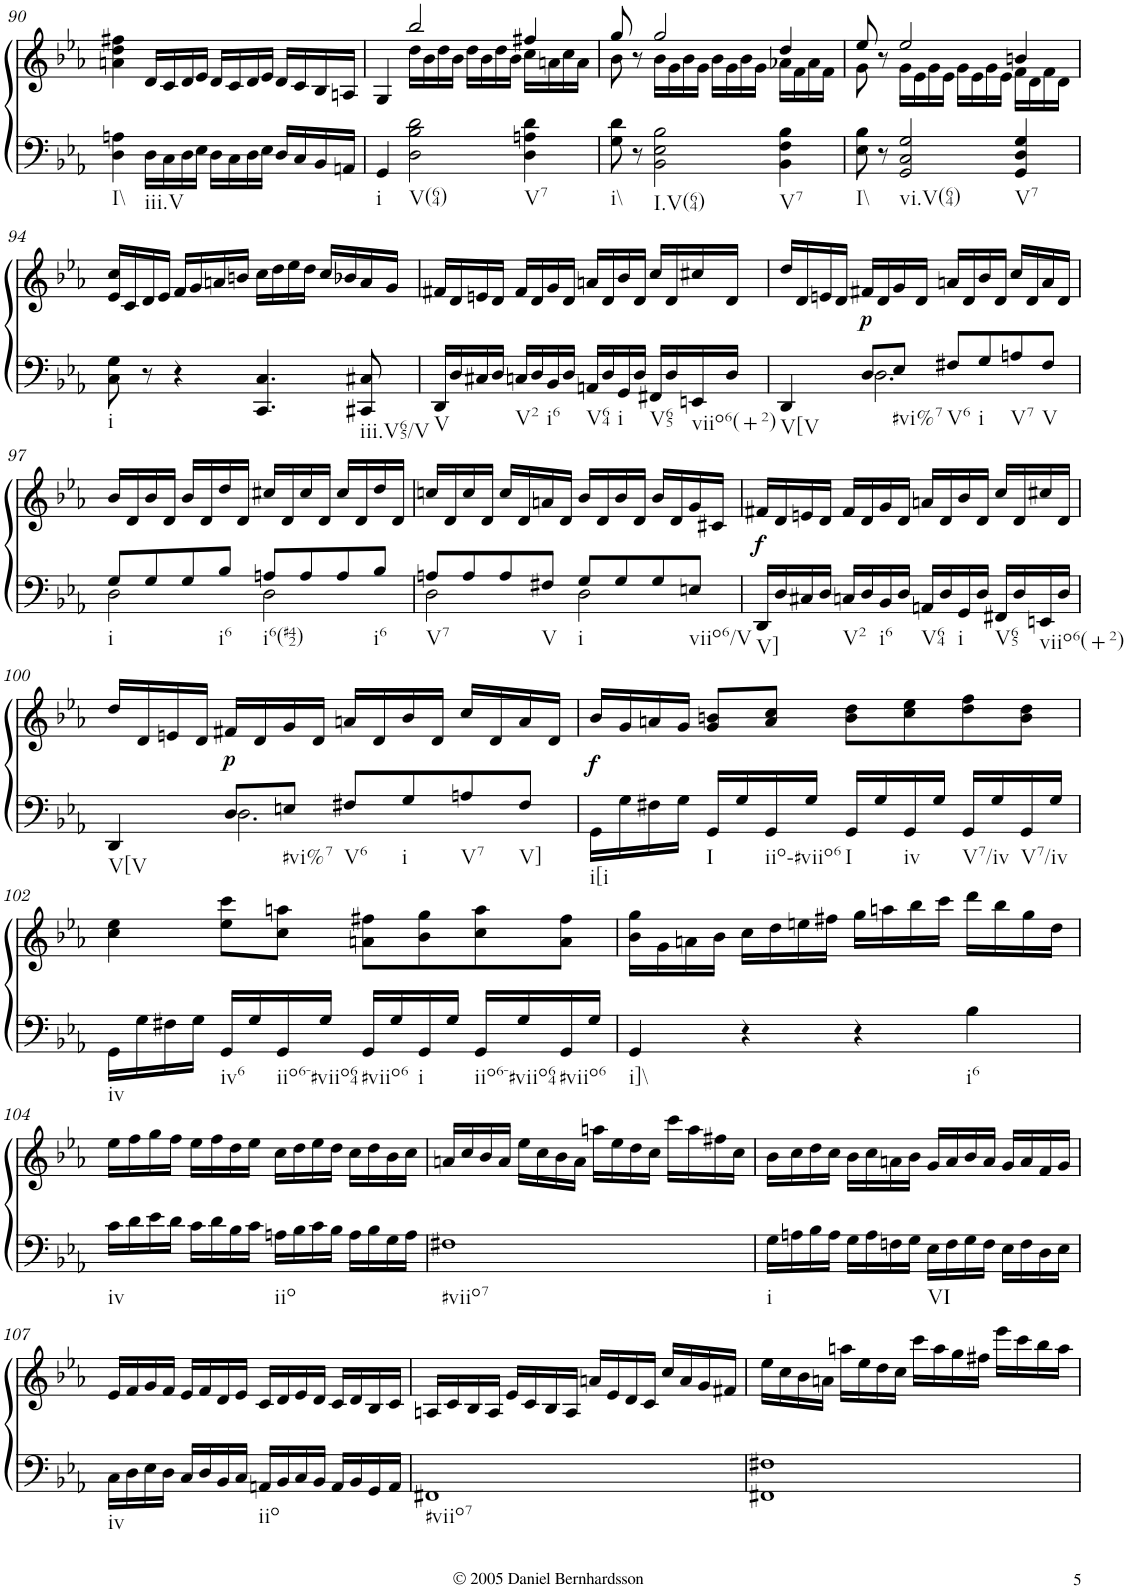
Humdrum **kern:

**kern	**kern	**dynam
*part1	*part1	*part1
*staff2	*staff1	*staff1/2
*I"Piano	*	*
*I'Pno.	*	*
!!LO:PB:g=z
*clefG2	*clefG2	*
*k[b-e-a-]	*k[b-e-a-]	*
*E-:	*E-:	*
*M4/4	*M4/4	*
*met(c)	*met(c)	*
=90	=90	=90
!LO:TX:b:t=I\\	!	!
4D\ 4An\	4an\ 4dd\ 4ff#X\	.
!LO:TX:b:t=iii.V	!	!
16D\LL	16d/LL	.
16C\	16c/	.
16D\	16d/	.
16E-\JJ	16e-/JJ	.
16D\LL	16d/LL	.
16C\	16c/	.
16D\	16d/	.
16E-\JJ	16e-/JJ	.
16D/LL	16d/LL	.
16C/	16c/	.
16BB-/	16B-/	.
16AAn/JJ	16An/JJ	.
=91	=91	=91
*	*^	*
!LO:TX:b:t=i	!	!	!
4GG/	4G/	4ryy	.
!LO:TX:b:t=V(64)	!	!	!
2D\ 2B-\ 2d\	2bb-/	16dd\LL	.
.	.	16b-\	.
.	.	16dd\	.
.	.	16b-\JJ	.
.	.	16dd\LL	.
.	.	16b-\	.
.	.	16dd\	.
.	.	16b-\JJ	.
!LO:TX:b:t=V7	!	!	!
4D\ 4An\ 4d\	4ff#X/	16cc\LL	.
.	.	16an\	.
.	.	16cc\	.
.	.	16a\JJ	.
=92	=92	=92	=92
!LO:TX:b:t=i\\	!	!	!
8G\ 8d\	8gg/	8b-\	.
8r	8r	8ryy	.
!LO:TX:b:t=I.V(64)	!	!	!
2BB-\ 2E-\ 2B-\	2gg/	16b-\LL	.
.	.	16g\	.
.	.	16b-\	.
.	.	16g\JJ	.
.	.	16b-\LL	.
.	.	16g\	.
.	.	16b-\	.
.	.	16g\JJ	.
!LO:TX:b:t=V7	!	!	!
4BB-\ 4F\ 4B-\	4dd/	16a-X\LL	.
.	.	16f\	.
.	.	16a-\	.
.	.	16f\JJ	.
=93	=93	=93	=93
!LO:TX:b:t=I\\	!	!	!
8E-\ 8B-\	8ee-/	8g\	.
8r	8r	8ryy	.
!LO:TX:b:t=vi.V(64)	!	!	!
2GG/ 2C/ 2G/	2ee-/	16g\LL	.
.	.	16e-\	.
.	.	16g\	.
.	.	16e-\JJ	.
.	.	16g\LL	.
.	.	16e-\	.
.	.	16g\	.
.	.	16e-\JJ	.
!LO:TX:b:t=V7	!	!	!
4GG/ 4D/ 4G/	4bn/	16f\LL	.
.	.	16d\	.
.	.	16f\	.
.	.	16d\JJ	.
!!LO:LB:g=z
=94	=94	=94	=94
!LO:TX:b:t=i	!	!	!
*	*v	*v	*
8C\ 8G\	16e-/ 16cc/LL	.
.	16c/	.
8r	16d/	.
.	16e-/JJ	.
4r	16f/LL	.
.	16g/	.
.	16an/	.
.	16bn/JJ	.
4.CC/ 4.C/	16cc\LL	.
.	16dd\	.
.	16ee-\	.
.	16dd\JJ	.
.	16cc/LL	.
.	16b-X/	.
!LO:TX:b:t=iii.V65/V	!	!
8CC#X/ 8C#X/	16a/	.
.	16g/JJ	.
=95	=95	=95
!LO:TX:b:t=V	!	!
16DD/LL	16f#X/LL	.
16D/	16d/	.
16C#X/	16en/	.
16D/JJ	16d/JJ	.
!LO:TX:b:t=V2	!	!
16Cn/LL	16f#/LL	.
16D/	16d/	.
!LO:TX:b:t=i6	!	!
16BB-/	16g/	.
16D/JJ	16d/JJ	.
!LO:TX:b:t=V64	!	!
16AAn/LL	16an/LL	.
16D/	16d/	.
!LO:TX:b:t=i	!	!
16GG/	16b-/	.
16D/JJ	16d/JJ	.
!LO:TX:b:t=V65	!	!
16FF#X/LL	16cc/LL	.
16D/	16d/	.
!LO:TX:b:t=viio6(+2)	!	!
16EEn/	16cc#X/	.
16D/JJ	16d/JJ	.
=96	=96	=96
*^	*	*
!LO:TX:b:t=V[V	!	!	!
4DD/	4ryy	16dd/LL	.
.	.	16d/	.
.	.	16en/	.
.	.	16d/JJ	.
!	!	!	!LO:DY:b
8D/L	2.D\	16f#X/LL	p
.	.	16d/	.
!LO:TX:b:t=#vi%7	!	!	!
8E-/J	.	16g/	.
.	.	16d/JJ	.
!LO:TX:b:t=V6	!	!	!
8F#X/L	.	16an/LL	.
.	.	16d/	.
!LO:TX:b:t=i	!	!	!
8G/	.	16b-/	.
.	.	16d/JJ	.
!LO:TX:b:t=V7	!	!	!
8An/	.	16cc/LL	.
.	.	16d/	.
!LO:TX:b:t=V	!	!	!
8F#/J	.	16a/	.
.	.	16d/JJ	.
!!LO:LB:g=z
=97	=97	=97	=97
!LO:TX:b:t=i	!	!	!
8G/L	2D\	16b-/LL	.
.	.	16d/	.
8G/	.	16b-/	.
.	.	16d/JJ	.
8G/	.	16b-/LL	.
.	.	16d/	.
!LO:TX:b:t=i6	!	!	!
8B-/J	.	16dd/	.
.	.	16d/JJ	.
!LO:TX:b:t=i6(#42)	!	!	!
8An/L	2D\	16cc#X/LL	.
.	.	16d/	.
8A/	.	16cc#/	.
.	.	16d/JJ	.
8A/	.	16cc#/LL	.
.	.	16d/	.
!LO:TX:b:t=i6	!	!	!
8B-/J	.	16dd/	.
.	.	16d/JJ	.
=98	=98	=98	=98
!LO:TX:b:t=V7	!	!	!
8An/L	2D\	16ccn/LL	.
.	.	16d/	.
8A/	.	16cc/	.
.	.	16d/JJ	.
8A/	.	16cc/LL	.
.	.	16d/	.
!LO:TX:b:t=V	!	!	!
8F#X/J	.	16an/	.
.	.	16d/JJ	.
!LO:TX:b:t=i	!	!	!
8G/L	2D\	16b-/LL	.
.	.	16d/	.
8G/	.	16b-/	.
.	.	16d/JJ	.
8G/	.	16b-/LL	.
.	.	16d/	.
!LO:TX:b:t=viio6/V	!	!	!
8En/J	.	16g/	.
.	.	16c#X/JJ	.
*v	*v	*	*
=99	=99	=99
!LO:TX:b:t=V]	!	!
!	!	!LO:DY:b
16DD/LL	16f#X/LL	f
16D/	16d/	.
16C#X/	16en/	.
16D/JJ	16d/JJ	.
!LO:TX:b:t=V2	!	!
16Cn/LL	16f#/LL	.
16D/	16d/	.
!LO:TX:b:t=i6	!	!
16BB-/	16g/	.
16D/JJ	16d/JJ	.
!LO:TX:b:t=V64	!	!
16AAn/LL	16an/LL	.
16D/	16d/	.
!LO:TX:b:t=i	!	!
16GG/	16b-/	.
16D/JJ	16d/JJ	.
!LO:TX:b:t=V65	!	!
16FF#X/LL	16cc/LL	.
16D/	16d/	.
!LO:TX:b:t=viio6(+2)	!	!
16EEn/	16cc#X/	.
16D/JJ	16d/JJ	.
!!LO:LB:g=z
=100	=100	=100
*^	*	*
!LO:TX:b:t=V[V	!	!	!
4DD/	4ryy	16dd/LL	.
.	.	16d/	.
.	.	16en/	.
.	.	16d/JJ	.
!	!	!	!LO:DY:b
8D/L	2.D\	16f#X/LL	p
.	.	16d/	.
!LO:TX:b:t=#vi%7	!	!	!
8En/J	.	16g/	.
.	.	16d/JJ	.
!LO:TX:b:t=V6	!	!	!
8F#X/L	.	16an/LL	.
.	.	16d/	.
!LO:TX:b:t=i	!	!	!
8G/	.	16b-/	.
.	.	16d/JJ	.
!LO:TX:b:t=V7	!	!	!
8An/	.	16cc/LL	.
.	.	16d/	.
!LO:TX:b:t=V]	!	!	!
8F#/J	.	16a/	.
.	.	16d/JJ	.
*v	*v	*	*
=101	=101	=101
!LO:TX:b:t=i[i	!	!
!	!	!LO:DY:b
16GG\LL	16b-/LL	f
16G\	16g/	.
16F#X\	16an/	.
16G\JJ	16g/JJ	.
!LO:TX:b:t=I	!	!
16GG/LL	8g/ 8bn/L	.
16G/	.	.
!LO:TX:b:t=iio-#viio6	!	!
16GG/	8a/ 8cc/J	.
16G/JJ	.	.
!LO:TX:b:t=I	!	!
16GG/LL	8b\ 8dd\L	.
16G/	.	.
!LO:TX:b:t=iv	!	!
16GG/	8cc\ 8ee-\	.
16G/JJ	.	.
!LO:TX:b:t=V7/iv	!	!
16GG/LL	8dd\ 8ff\	.
16G/	.	.
!LO:TX:b:t=V7/iv	!	!
16GG/	8b\ 8dd\J	.
16G/JJ	.	.
!!LO:LB:g=z
=102	=102	=102
!LO:TX:b:t=iv	!	!
16GG\LL	4cc\ 4ee-\	.
16G\	.	.
16F#X\	.	.
16G\JJ	.	.
!LO:TX:b:t=iv6	!	!
16GG/LL	8ee-\ 8ccc\L	.
16G/	.	.
!LO:TX:b:t=iio6-#viio64	!	!
16GG/	8cc\ 8aan\J	.
16G/JJ	.	.
!LO:TX:b:t=#viio6	!	!
16GG/LL	8an\ 8ff#X\L	.
16G/	.	.
!LO:TX:b:t=i	!	!
16GG/	8b-\ 8gg\	.
16G/JJ	.	.
!LO:TX:b:t=iio6-#viio64	!	!
16GG/LL	8cc\ 8aa\	.
16G/	.	.
!LO:TX:b:t=#viio6	!	!
16GG/	8a\ 8ff#\J	.
16G/JJ	.	.
=103	=103	=103
!LO:TX:b:t=i]\\	!	!
4GG/	16b-\ 16gg\LL	.
.	16g\	.
.	16an\	.
.	16b-\JJ	.
4r	16cc\LL	.
.	16dd\	.
.	16een\	.
.	16ff#X\JJ	.
4r	16gg\LL	.
.	16aan\	.
.	16bb-\	.
.	16ccc\JJ	.
!LO:TX:b:t=i6	!	!
4B-\	16ddd\LL	.
.	16bb-\	.
.	16gg\	.
.	16dd\JJ	.
!!LO:LB:g=z
=104	=104	=104
!LO:TX:b:t=iv	!	!
16c\LL	16ee-\LL	.
16d\	16ff\	.
16e-\	16gg\	.
16d\JJ	16ff\JJ	.
16c\LL	16ee-\LL	.
16d\	16ff\	.
16B-\	16dd\	.
16c\JJ	16ee-\JJ	.
!LO:TX:b:t=iio	!	!
16An\LL	16cc\LL	.
16B-\	16dd\	.
16c\	16ee-\	.
16B-\JJ	16dd\JJ	.
16A\LL	16cc\LL	.
16B-\	16dd\	.
16G\	16b-\	.
16A\JJ	16cc\JJ	.
=105	=105	=105
!LO:TX:b:t=#viio7	!	!
1F#X	16an/LL	.
.	16cc/	.
.	16b-/	.
.	16a/JJ	.
.	16ee-\LL	.
.	16cc\	.
.	16b-\	.
.	16a\JJ	.
.	16aan\LL	.
.	16ee-\	.
.	16dd\	.
.	16cc\JJ	.
.	16ccc\LL	.
.	16aa\	.
.	16ff#X\	.
.	16cc\JJ	.
=106	=106	=106
!LO:TX:b:t=i	!	!
16G\LL	16b-\LL	.
16An\	16cc\	.
16B-\	16dd\	.
16A\JJ	16cc\JJ	.
16G\LL	16b-\LL	.
16A\	16cc\	.
16Fn\	16an\	.
16G\JJ	16b-\JJ	.
!LO:TX:b:t=VI	!	!
16E-\LL	16g/LL	.
16F\	16a/	.
16G\	16b-/	.
16F\JJ	16a/JJ	.
16E-\LL	16g/LL	.
16F\	16a/	.
16D\	16f/	.
16E-\JJ	16g/JJ	.
!!LO:LB:g=z
=107	=107	=107
!LO:TX:b:t=iv	!	!
16C\LL	16e-/LL	.
16D\	16f/	.
16E-\	16g/	.
16D\JJ	16f/JJ	.
16C/LL	16e-/LL	.
16D/	16f/	.
16BB-/	16d/	.
16C/JJ	16e-/JJ	.
!LO:TX:b:t=iio	!	!
16AAn/LL	16c/LL	.
16BB-/	16d/	.
16C/	16e-/	.
16BB-/JJ	16d/JJ	.
16AA/LL	16c/LL	.
16BB-/	16d/	.
16GG/	16B-/	.
16AA/JJ	16c/JJ	.
=108	=108	=108
!LO:TX:b:t=#viio7	!	!
1FF#X	16An/LL	.
.	16c/	.
.	16B-/	.
.	16A/JJ	.
.	16e-/LL	.
.	16c/	.
.	16B-/	.
.	16A/JJ	.
.	16an/LL	.
.	16e-/	.
.	16d/	.
.	16c/JJ	.
.	16cc/LL	.
.	16a/	.
.	16g/	.
.	16f#X/JJ	.
=109	=109	=109
1FF#X 1F#X	16ee-\LL	.
.	16cc\	.
.	16b-\	.
.	16an\JJ	.
.	16aan\LL	.
.	16ee-\	.
.	16dd\	.
.	16cc\JJ	.
.	16ccc\LL	.
.	16aa\	.
.	16gg\	.
.	16ff#X\JJ	.
.	16eee-\LL	.
.	16ccc\	.
.	16bb-\	.
.	16aa\JJ	.
=	=	=
*-	*-	*-
